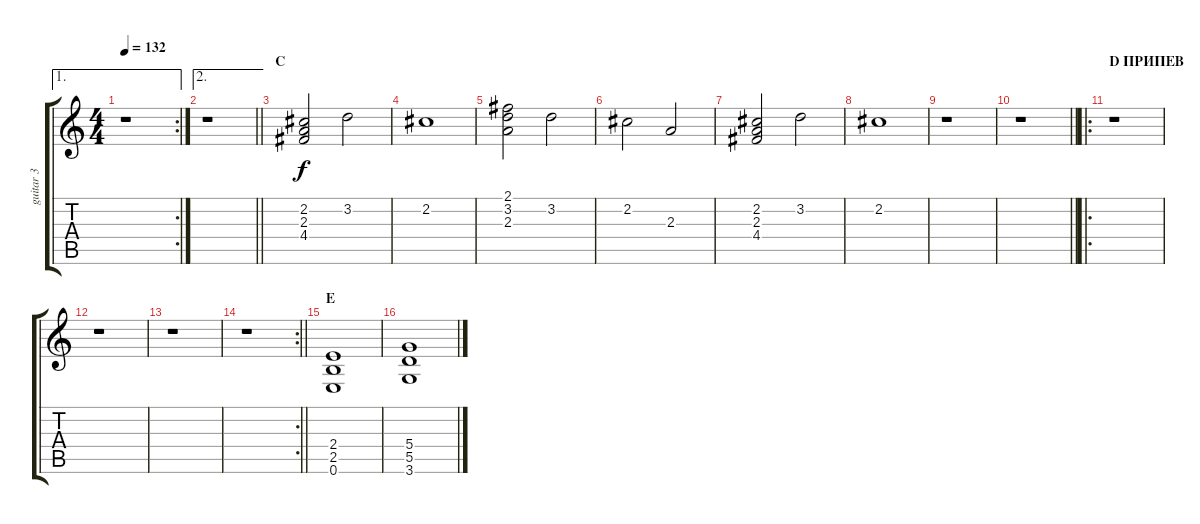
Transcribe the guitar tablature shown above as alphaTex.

\track ("guitar 3" "guitar 3") {instrument electricguitarclean}
\staff {score tabs}
\tuning (E4 B3 G3 D3 A2 E2) {hide}
\ae 1
\rc 2
\ts (4 4)
\tempo 132
\clef g2
\ks c
r.1{dy f} |
\ae 2
\barLineRight lightlight
r.1 |
\section ("" "С")
(2.2 2.3 4.4).2 3.2.2 |
2.2.1 |
(2.1 3.2 2.3).2 3.2.2 |
2.2.2 2.3.2 |
(2.2 2.3 4.4).2 3.2.2 |
2.2.1 |
r.1 |
\barLineRight lightlight
r.1 |
\ro
\section ("" "D ПРИПЕВ")
r.1 |
r.1 |
r.1 |
\rc 2
\barLineRight lightlight
r.1 |
\section ("" "E")
(2.4 2.5 0.6).1 |
(5.4 5.5 3.6).1
